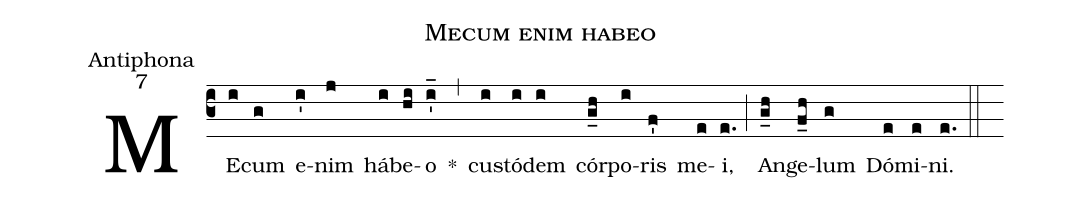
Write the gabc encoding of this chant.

name:Mecum enim habeo;
office-part:Antiphona;
mode:7;
%%
(c3) ME(i)cum(g) e(i')nim(j) há(i)be(hi)o(i'_) *(,) cu(i)stó(i)dem(i) cór(g_h)po(i)ris(f') me(e)i,(e.) (;) An(g_h)ge(f_h)lum(g) Dó(e)mi(e)ni.(e.) (::)
